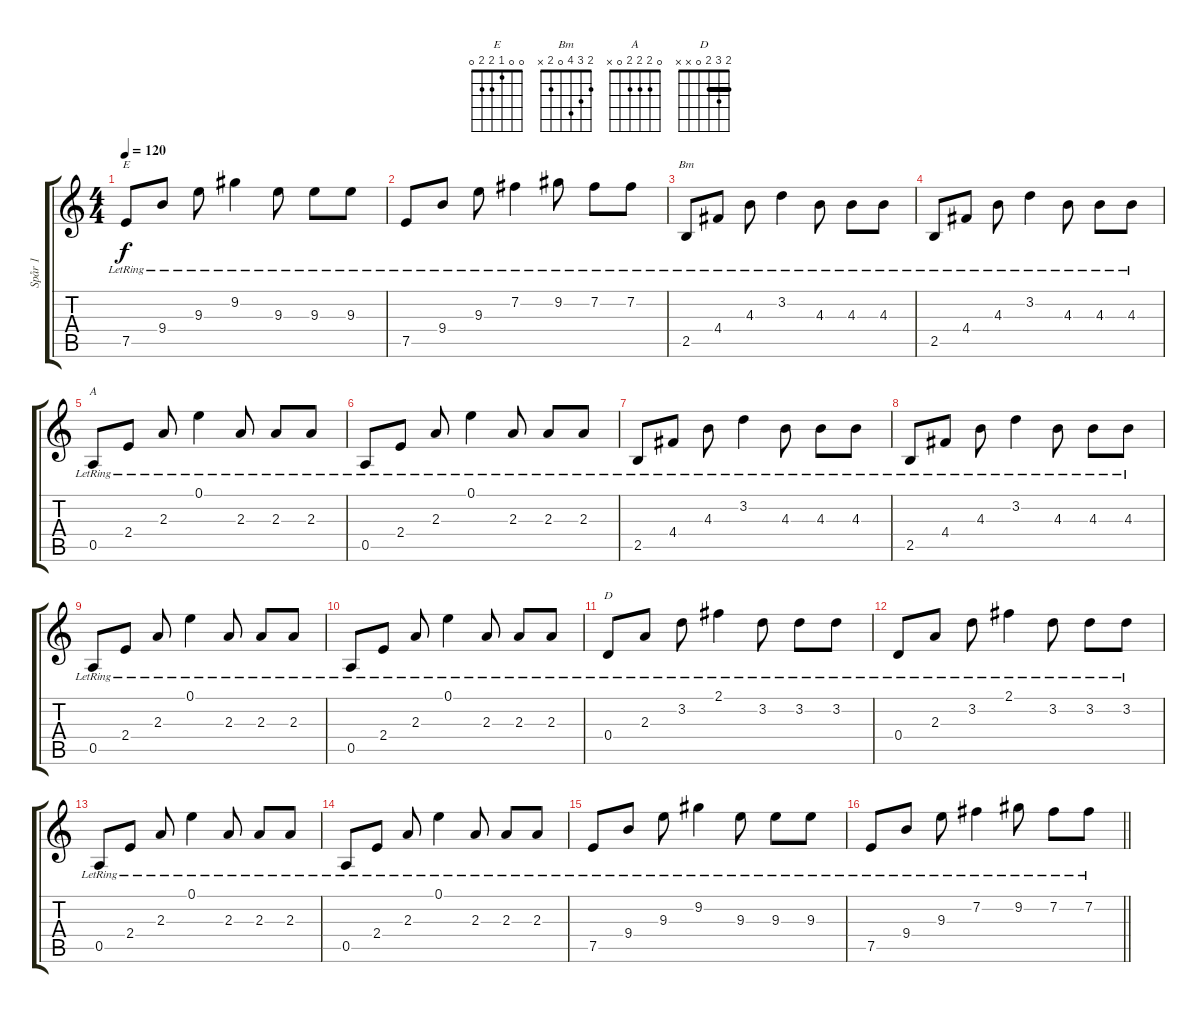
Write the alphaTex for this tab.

\track ("Spår 1" "Spår 1") {instrument acousticguitarsteel}
\staff {score tabs}
\tuning (E4 B3 G3 D3 A2 E2) {hide}
\chord ("E" 0 0 1 2 2 0)
\chord ("Bm" 2 3 4 0 2 x)
\chord ("A" 0 2 2 2 0 x)
\chord ("D" 2 3 2 0 x x) {barre 2}
\ts (4 4)
\tempo 120
\clef g2
\ks c
7.5{lr}.8{ch "E" dy f} 9.4{lr}.8 9.3{lr}.8 9.2{lr}.4 9.3{lr}.8 9.3{lr}.8 9.3{lr}.8 |
7.5{lr}.8 9.4{lr}.8 9.3{lr}.8 7.2{lr}.4 9.2{lr}.8 7.2{lr}.8 7.2{lr}.8 |
2.5{lr}.8{ch "Bm"} 4.4{lr}.8 4.3{lr}.8 3.2{lr}.4 4.3{lr}.8 4.3{lr}.8 4.3{lr}.8 |
2.5{lr}.8 4.4{lr}.8 4.3{lr}.8 3.2{lr}.4 4.3{lr}.8 4.3{lr}.8 4.3{lr}.8 |
0.5{lr}.8{ch "A"} 2.4{lr}.8 2.3{lr}.8 0.1{lr}.4 2.3{lr}.8 2.3{lr}.8 2.3{lr}.8 |
0.5{lr}.8 2.4{lr}.8 2.3{lr}.8 0.1{lr}.4 2.3{lr}.8 2.3{lr}.8 2.3{lr}.8 |
2.5{lr}.8 4.4{lr}.8 4.3{lr}.8 3.2{lr}.4 4.3{lr}.8 4.3{lr}.8 4.3{lr}.8 |
2.5{lr}.8 4.4{lr}.8 4.3{lr}.8 3.2{lr}.4 4.3{lr}.8 4.3{lr}.8 4.3{lr}.8 |
0.5{lr}.8 2.4{lr}.8 2.3{lr}.8 0.1{lr}.4 2.3{lr}.8 2.3{lr}.8 2.3{lr}.8 |
0.5{lr}.8 2.4{lr}.8 2.3{lr}.8 0.1{lr}.4 2.3{lr}.8 2.3{lr}.8 2.3{lr}.8 |
0.4{lr}.8{ch "D"} 2.3{lr}.8 3.2{lr}.8 2.1{lr}.4 3.2{lr}.8 3.2{lr}.8 3.2{lr}.8 |
0.4{lr}.8 2.3{lr}.8 3.2{lr}.8 2.1{lr}.4 3.2{lr}.8 3.2{lr}.8 3.2{lr}.8 |
0.5{lr}.8 2.4{lr}.8 2.3{lr}.8 0.1{lr}.4 2.3{lr}.8 2.3{lr}.8 2.3{lr}.8 |
0.5{lr}.8 2.4{lr}.8 2.3{lr}.8 0.1{lr}.4 2.3{lr}.8 2.3{lr}.8 2.3{lr}.8 |
7.5{lr}.8 9.4{lr}.8 9.3{lr}.8 9.2{lr}.4 9.3{lr}.8 9.3{lr}.8 9.3{lr}.8 |
\barLineRight lightlight
7.5{lr}.8 9.4{lr}.8 9.3{lr}.8 7.2{lr}.4 9.2{lr}.8 7.2{lr}.8 7.2{lr}.8
